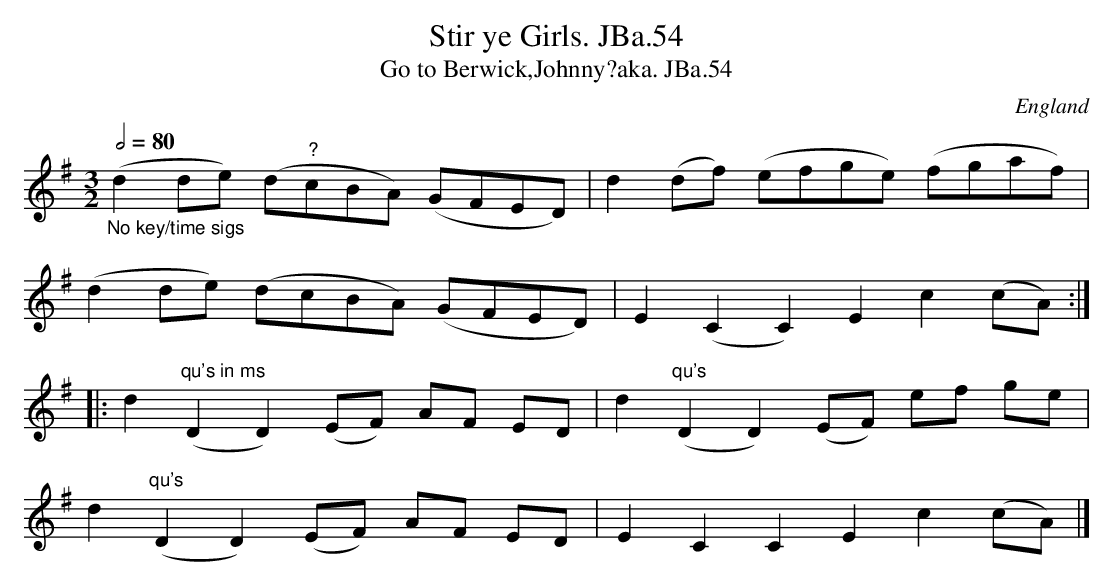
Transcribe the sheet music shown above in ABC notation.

X:1
T:Stir ye Girls. JBa.54
T:Go to Berwick,Johnny?aka. JBa.54
L:1/8
M:3/2
O:England
Q:1/2=80
K:GMajor
"_No key/time sigs"(d2 de) (d"?"cBA) (GFED) |\
d2(df) (efge) (fgaf) |!
(d2 de) (dcBA) (GFED) |E2(C2C2)E2c2 (cA) :|!
|: d2 "qu's in ms"(D2D2) (EF) AF ED | d2 "qu's"(D2D2) (EF) ef ge |!
d2 "qu's"(D2D2) (EF) AF ED | E2 C2 C2 E2 c2 (cA) |]
